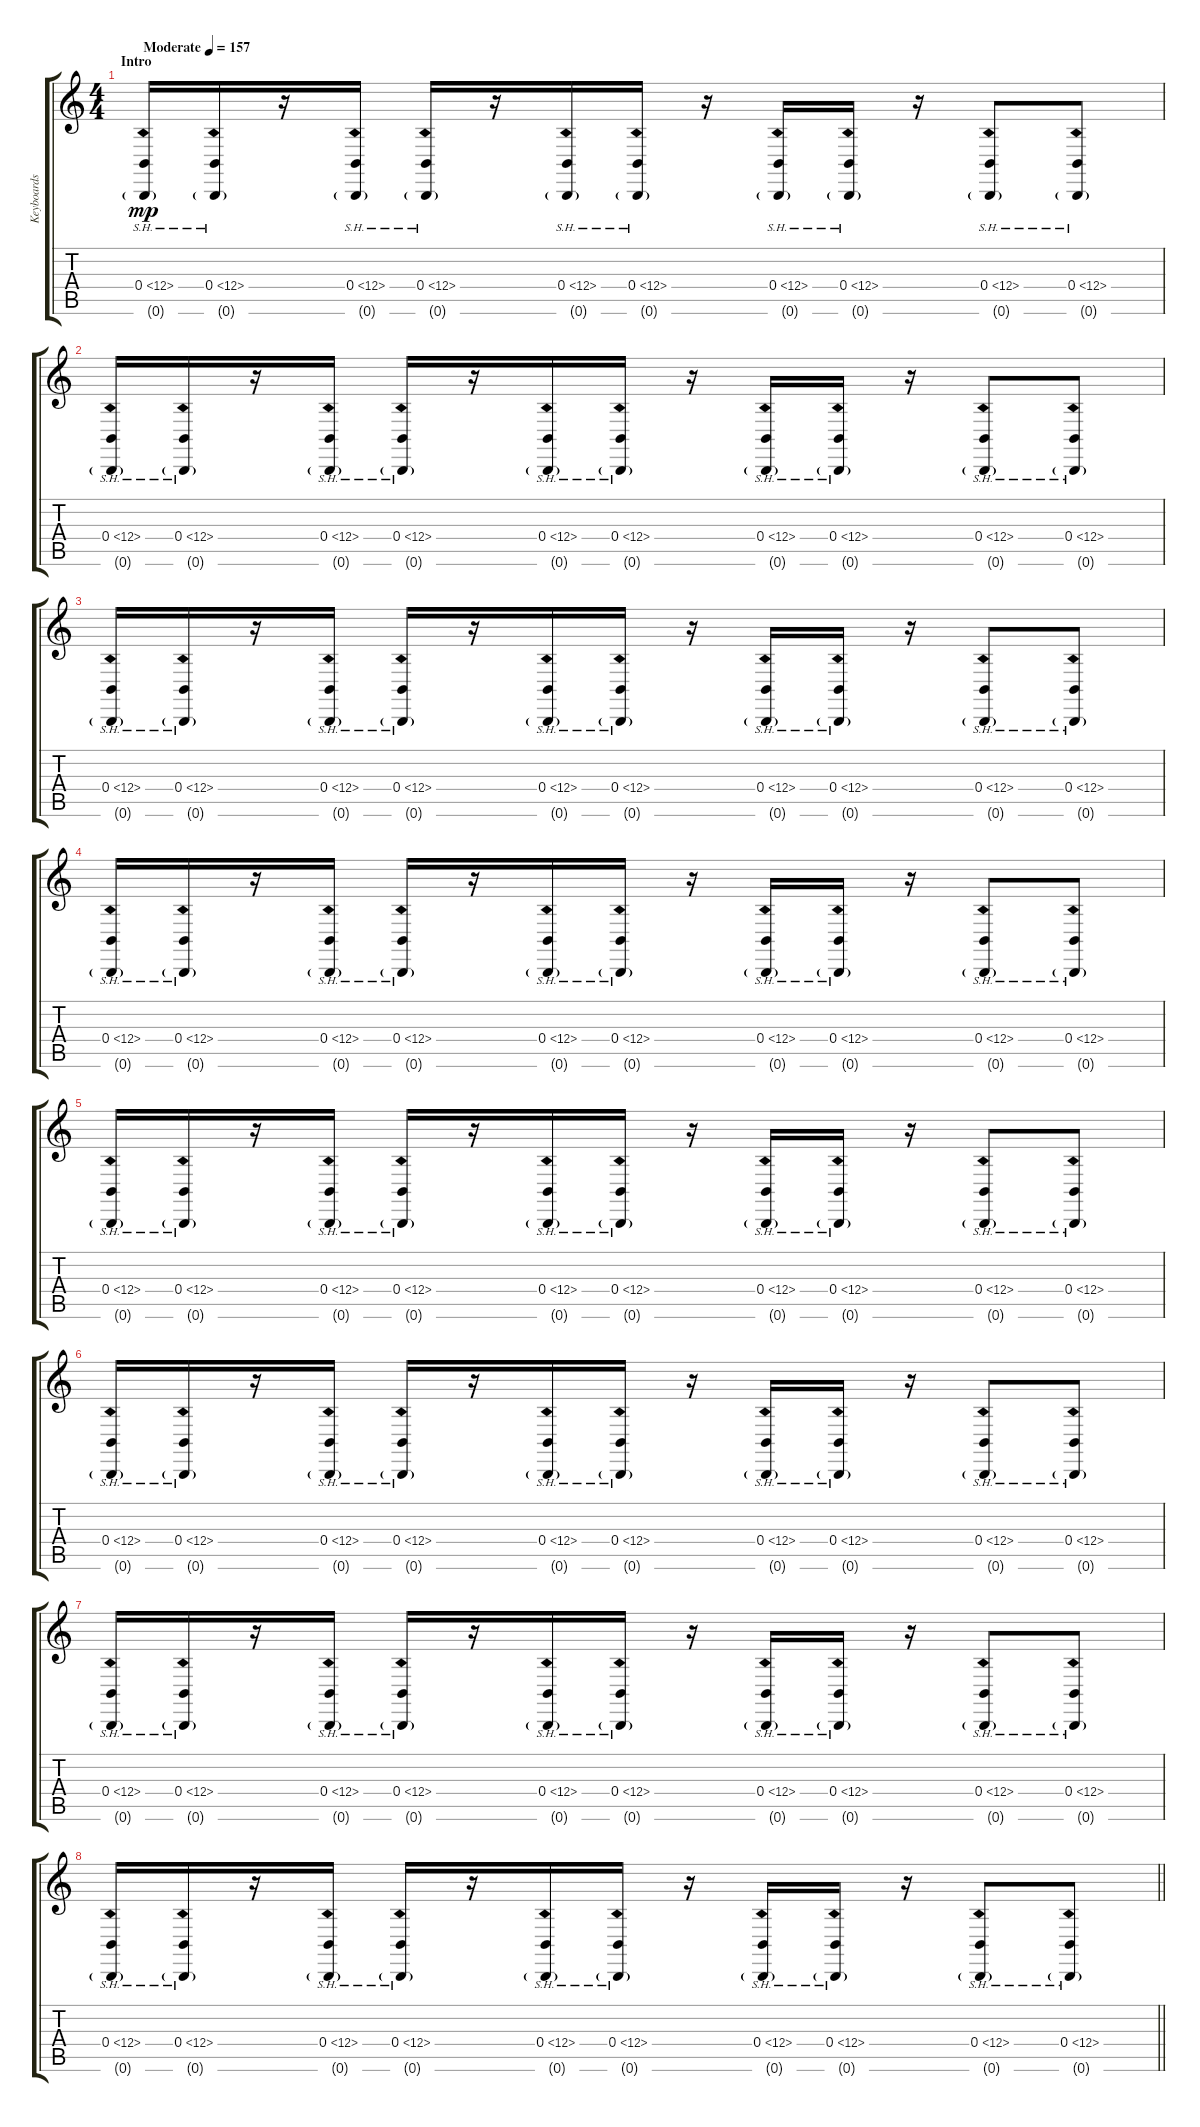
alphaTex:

\track ("Keyboards" "Keyboards") {instrument lead1square}
\staff {score tabs}
\tuning (Db4 Ab3 E3 B2 Gb2 B1) {hide}
\ts (4 4)
\section ("" "Intro")
\tempo (157 "Moderate")
\clef g2
\ks c
(0.4{sh 12} 0.6{g}).16{dy mp instrument lead1square} (0.4{sh 12} 0.6{g}).16 r.16 (0.4{sh 12} 0.6{g}).16 (0.4{sh 12} 0.6{g}).16 r.16 (0.4{sh 12} 0.6{g}).16 (0.4{sh 12} 0.6{g}).16 r.16 (0.4{sh 12} 0.6{g}).16 (0.4{sh 12} 0.6{g}).16 r.16 (0.4{sh 12} 0.6{g}).8 (0.4{sh 12} 0.6{g}).8 |
(0.4{sh 12} 0.6{g}).16 (0.4{sh 12} 0.6{g}).16 r.16 (0.4{sh 12} 0.6{g}).16 (0.4{sh 12} 0.6{g}).16 r.16 (0.4{sh 12} 0.6{g}).16 (0.4{sh 12} 0.6{g}).16 r.16 (0.4{sh 12} 0.6{g}).16 (0.4{sh 12} 0.6{g}).16 r.16 (0.4{sh 12} 0.6{g}).8 (0.4{sh 12} 0.6{g}).8 |
(0.4{sh 12} 0.6{g}).16 (0.4{sh 12} 0.6{g}).16 r.16 (0.4{sh 12} 0.6{g}).16 (0.4{sh 12} 0.6{g}).16 r.16 (0.4{sh 12} 0.6{g}).16 (0.4{sh 12} 0.6{g}).16 r.16 (0.4{sh 12} 0.6{g}).16 (0.4{sh 12} 0.6{g}).16 r.16 (0.4{sh 12} 0.6{g}).8 (0.4{sh 12} 0.6{g}).8 |
(0.4{sh 12} 0.6{g}).16 (0.4{sh 12} 0.6{g}).16 r.16 (0.4{sh 12} 0.6{g}).16 (0.4{sh 12} 0.6{g}).16 r.16 (0.4{sh 12} 0.6{g}).16 (0.4{sh 12} 0.6{g}).16 r.16 (0.4{sh 12} 0.6{g}).16 (0.4{sh 12} 0.6{g}).16 r.16 (0.4{sh 12} 0.6{g}).8 (0.4{sh 12} 0.6{g}).8 |
(0.4{sh 12} 0.6{g}).16 (0.4{sh 12} 0.6{g}).16 r.16 (0.4{sh 12} 0.6{g}).16 (0.4{sh 12} 0.6{g}).16 r.16 (0.4{sh 12} 0.6{g}).16 (0.4{sh 12} 0.6{g}).16 r.16 (0.4{sh 12} 0.6{g}).16 (0.4{sh 12} 0.6{g}).16 r.16 (0.4{sh 12} 0.6{g}).8 (0.4{sh 12} 0.6{g}).8 |
(0.4{sh 12} 0.6{g}).16 (0.4{sh 12} 0.6{g}).16 r.16 (0.4{sh 12} 0.6{g}).16 (0.4{sh 12} 0.6{g}).16 r.16 (0.4{sh 12} 0.6{g}).16 (0.4{sh 12} 0.6{g}).16 r.16 (0.4{sh 12} 0.6{g}).16 (0.4{sh 12} 0.6{g}).16 r.16 (0.4{sh 12} 0.6{g}).8 (0.4{sh 12} 0.6{g}).8 |
(0.4{sh 12} 0.6{g}).16 (0.4{sh 12} 0.6{g}).16 r.16 (0.4{sh 12} 0.6{g}).16 (0.4{sh 12} 0.6{g}).16 r.16 (0.4{sh 12} 0.6{g}).16 (0.4{sh 12} 0.6{g}).16 r.16 (0.4{sh 12} 0.6{g}).16 (0.4{sh 12} 0.6{g}).16 r.16 (0.4{sh 12} 0.6{g}).8 (0.4{sh 12} 0.6{g}).8 |
\barLineRight lightlight
(0.4{sh 12} 0.6{g}).16 (0.4{sh 12} 0.6{g}).16 r.16 (0.4{sh 12} 0.6{g}).16 (0.4{sh 12} 0.6{g}).16 r.16 (0.4{sh 12} 0.6{g}).16 (0.4{sh 12} 0.6{g}).16 r.16 (0.4{sh 12} 0.6{g}).16 (0.4{sh 12} 0.6{g}).16 r.16 (0.4{sh 12} 0.6{g}).8 (0.4{sh 12} 0.6{g}).8
